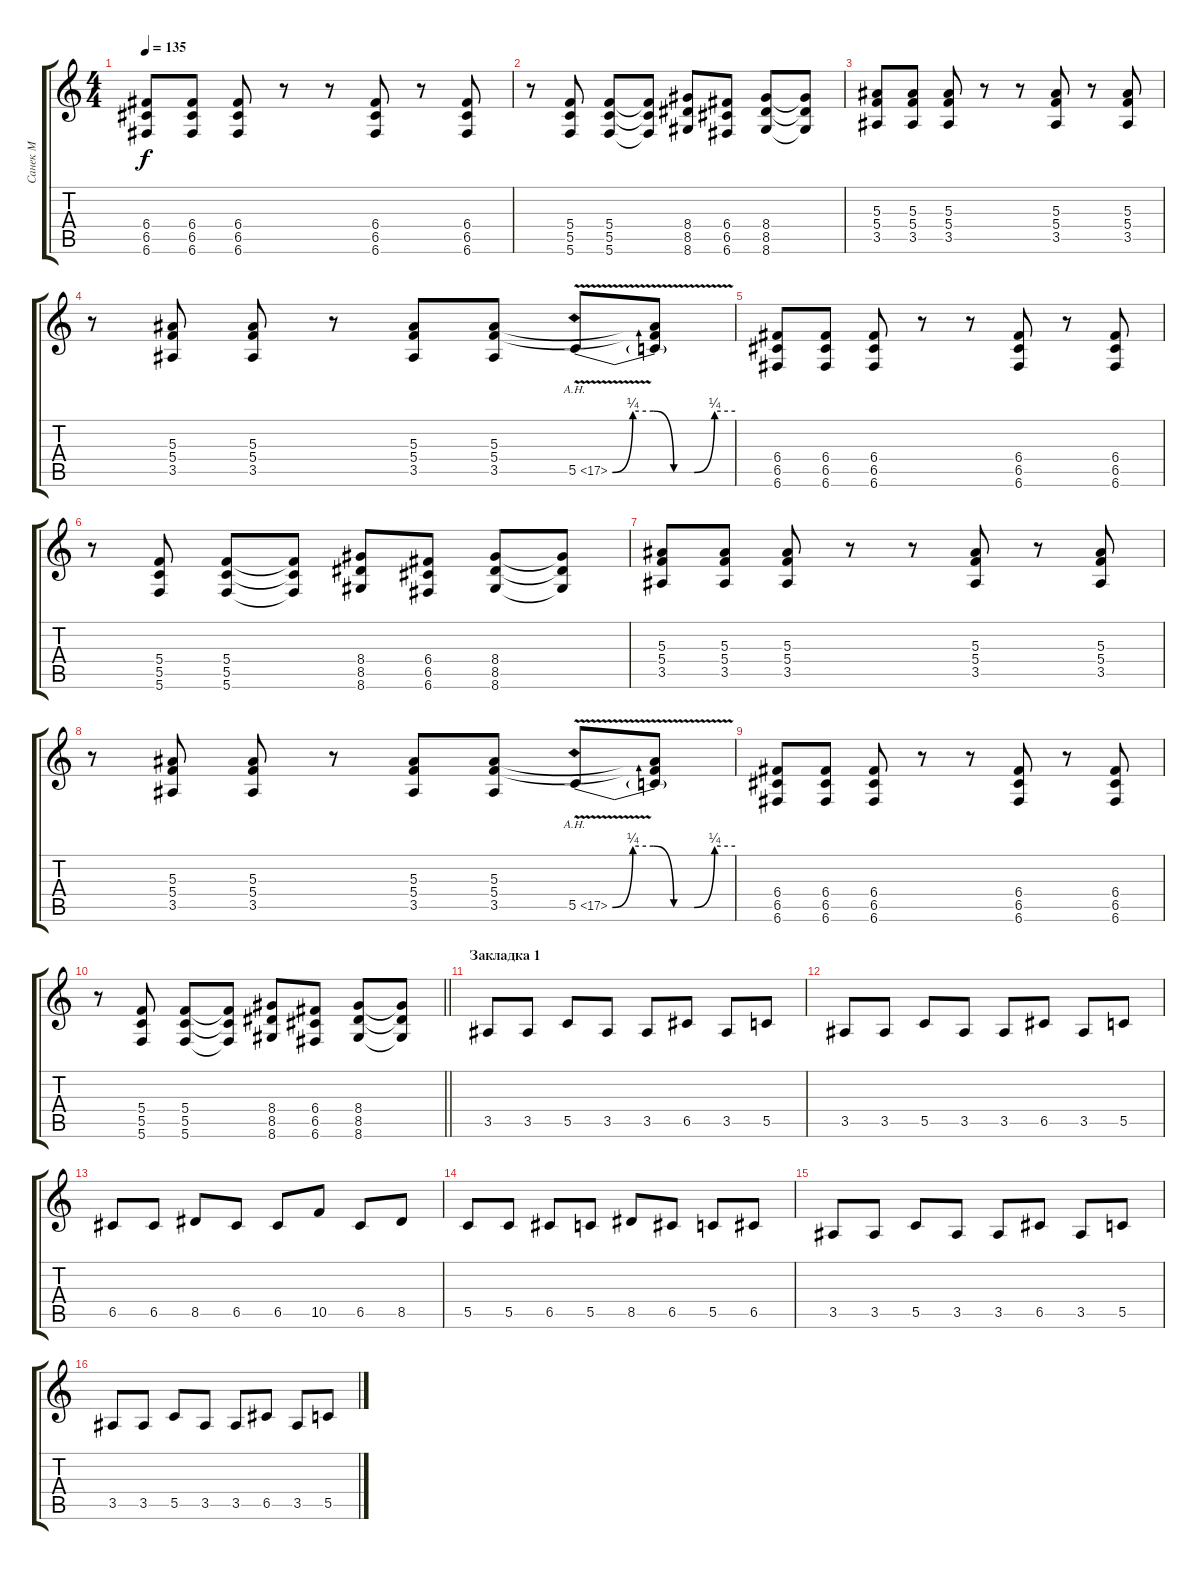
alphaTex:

\track ("Санек М" "Санек М") {instrument overdrivenguitar}
\staff {score tabs}
\tuning (D4 A3 F3 C3 G2 C2) {hide}
\ts (4 4)
\tempo 135
\clef g2
\ks c
(6.4 6.5 6.6).8{dy f} (6.4 6.5 6.6).8 (6.4 6.5 6.6).8 r.8 r.8 (6.4 6.5 6.6).8 r.8 (6.4 6.5 6.6).8 |
r.8 (5.4 5.5 5.6).8 (5.4 5.5 5.6).8 (5.4{t} 5.5{t} 5.6{t}).8 (8.4 8.5 8.6).8 (6.4 6.5 6.6).8 (8.4 8.5 8.6).8 (8.4{t} 8.5{t} 8.6{t}).8 |
(5.3 5.4 3.5).8 (5.3 5.4 3.5).8 (5.3 5.4 3.5).8 r.8 r.8 (5.3 5.4 3.5).8 r.8 (5.3 5.4 3.5).8 |
r.8 (5.3 5.4 3.5).8 (5.3 5.4 3.5).8 r.8 (5.3 5.4 3.5).8 (5.3 5.4 3.5).8 5.5{be (custom 0 0 10 1 20 1 30 0 40 0 50 1 60 1) ah 12 v}.8 (5.3{t} 5.4{t} 5.5{t}).8 |
(6.4 6.5 6.6).8 (6.4 6.5 6.6).8 (6.4 6.5 6.6).8 r.8 r.8 (6.4 6.5 6.6).8 r.8 (6.4 6.5 6.6).8 |
r.8 (5.4 5.5 5.6).8 (5.4 5.5 5.6).8 (5.4{t} 5.5{t} 5.6{t}).8 (8.4 8.5 8.6).8 (6.4 6.5 6.6).8 (8.4 8.5 8.6).8 (8.4{t} 8.5{t} 8.6{t}).8 |
(5.3 5.4 3.5).8 (5.3 5.4 3.5).8 (5.3 5.4 3.5).8 r.8 r.8 (5.3 5.4 3.5).8 r.8 (5.3 5.4 3.5).8 |
r.8 (5.3 5.4 3.5).8 (5.3 5.4 3.5).8 r.8 (5.3 5.4 3.5).8 (5.3 5.4 3.5).8 5.5{be (custom 0 0 10 1 20 1 30 0 40 0 50 1 60 1) ah 12 v}.8 (5.3{t} 5.4{t} 5.5{t}).8 |
(6.4 6.5 6.6).8 (6.4 6.5 6.6).8 (6.4 6.5 6.6).8 r.8 r.8 (6.4 6.5 6.6).8 r.8 (6.4 6.5 6.6).8 |
\barLineRight lightlight
r.8 (5.4 5.5 5.6).8 (5.4 5.5 5.6).8 (5.4{t} 5.5{t} 5.6{t}).8 (8.4 8.5 8.6).8 (6.4 6.5 6.6).8 (8.4 8.5 8.6).8 (8.4{t} 8.5{t} 8.6{t}).8 |
\section ("" "Закладка 1")
3.5.8 3.5.8 5.5.8 3.5.8 3.5.8 6.5.8 3.5.8 5.5.8 |
3.5.8 3.5.8 5.5.8 3.5.8 3.5.8 6.5.8 3.5.8 5.5.8 |
6.5.8 6.5.8 8.5.8 6.5.8 6.5.8 10.5.8 6.5.8 8.5.8 |
5.5.8 5.5.8 6.5.8 5.5.8 8.5.8 6.5.8 5.5.8 6.5.8 |
3.5.8 3.5.8 5.5.8 3.5.8 3.5.8 6.5.8 3.5.8 5.5.8 |
3.5.8 3.5.8 5.5.8 3.5.8 3.5.8 6.5.8 3.5.8 5.5.8
